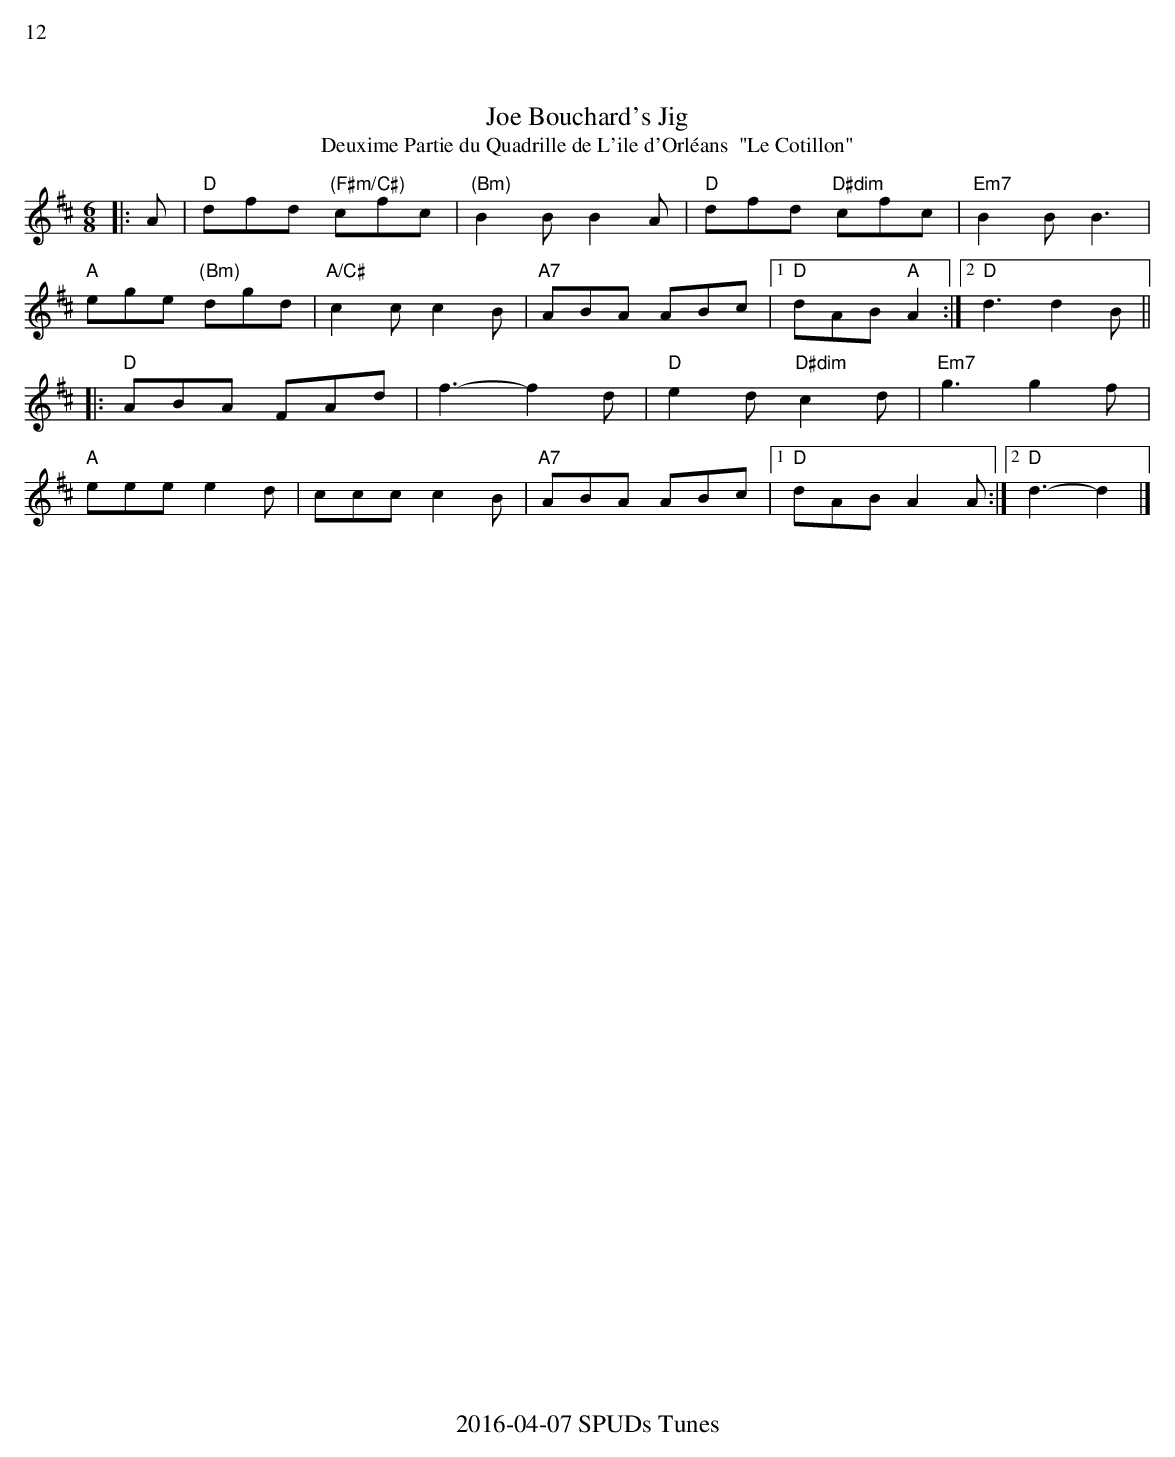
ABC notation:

X:1
%%text 12
T:Joe Bouchard's Jig
T:Deuxime Partie du Quadrille de L'ile d'Orl\'eans  "Le Cotillon"
M:6/8
K:D
|:A| "D"dfd "(F#m/C#)"cfc |"(Bm)" B2B B2 A | "D"dfd "D#dim"cfc | "Em7" B2 B B3 |
"A" ege "(Bm)"dgd | "A/C#"c2c c2B | "A7"ABA ABc |1 "D"dAB "A"A2 :|2"D"d3 d2 B||
|:"D"ABA FAd | f3-f2 d|"D"e2d "D#dim" c2d | "Em7"g3 g2 f |
 "A"eee e2 d | ccc c2 B | "A7"ABA ABc |1"D"dAB A2 A :|2"D"d3-d2|]
